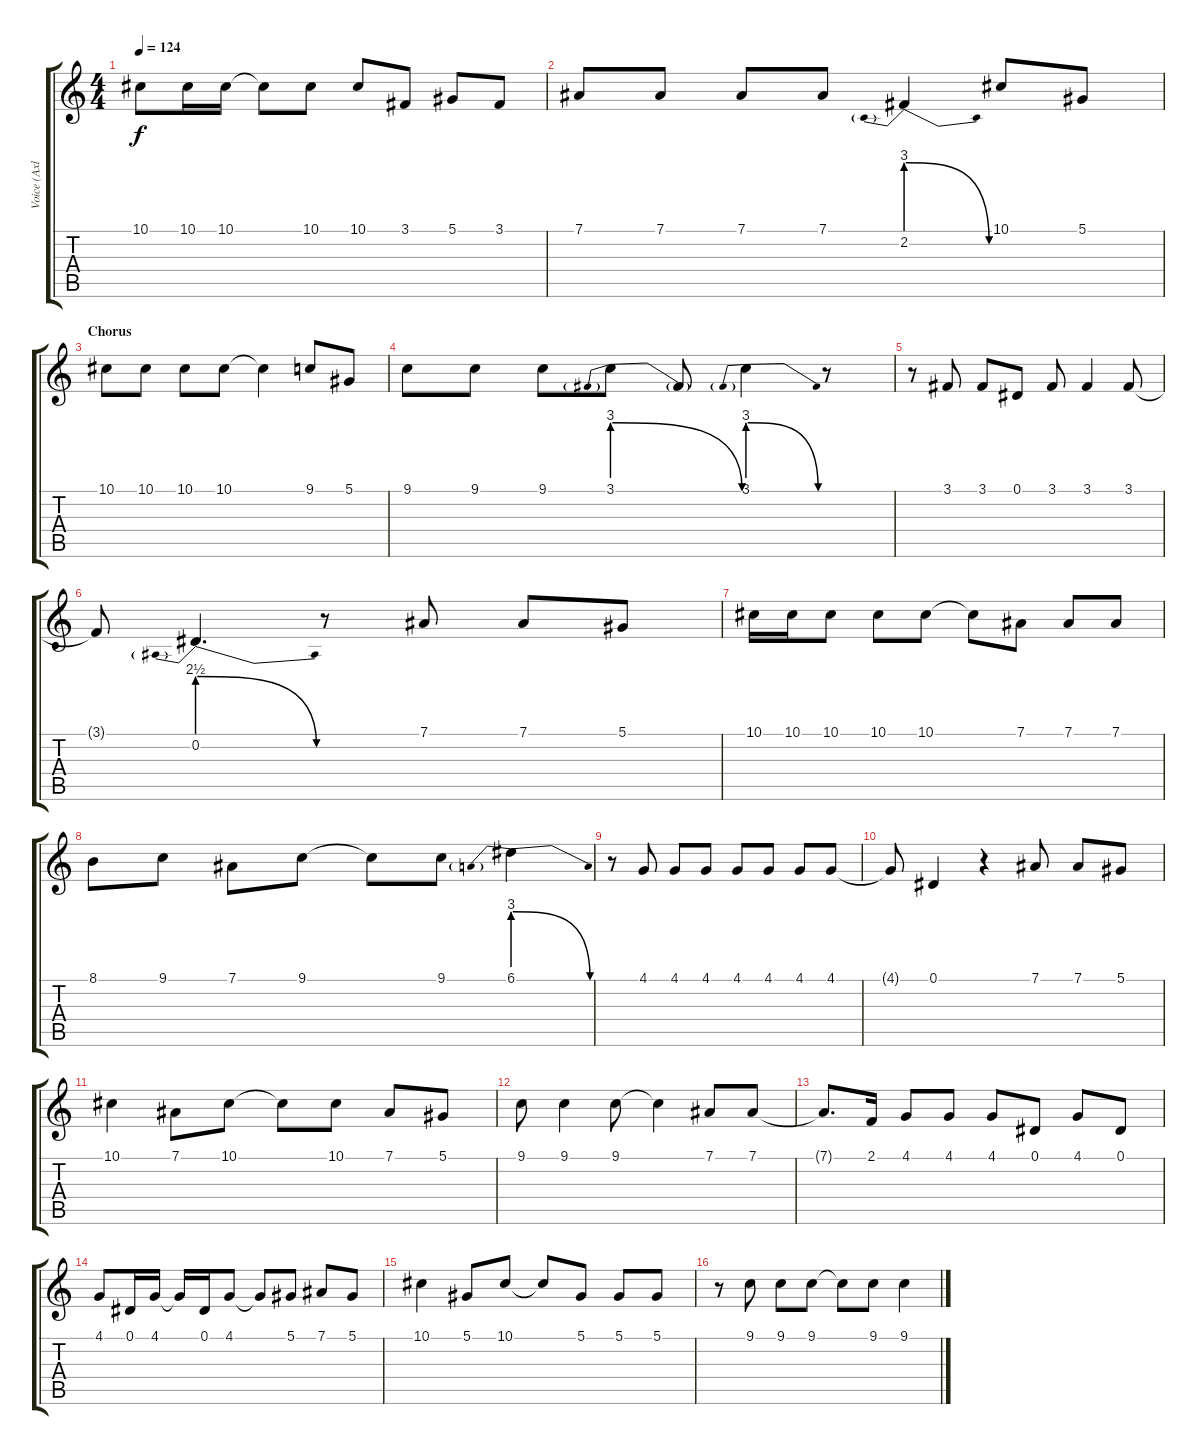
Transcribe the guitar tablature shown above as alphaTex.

\track ("Voice (Axl)" "Voice (Axl") {instrument lead2sawtooth}
\staff {score tabs}
\tuning (Eb4 Bb3 Gb3 Db3 Ab2 Eb2) {hide}
\ts (4 4)
\tempo 124
\clef g2
\ks c
10.1.8{dy f} 10.1.16 10.1.16 10.1{t}.8 10.1.8 10.1.8 3.1.8 5.1.8 3.1.8 |
7.1.8 7.1.8 7.1.8 7.1.8 2.2{be (prebendrelease 0 12 60 0)}.4 10.1.8 5.1.8 |
\section ("" "Chorus")
10.1.8 10.1.8 10.1.8 10.1.8 10.1{t}.4 9.1.8 5.1.8 |
9.1.8 9.1.8 9.1.8 3.1{be (prebendrelease 0 12 60 0)}.8 3.1{t}.8 3.1{be (prebendrelease 0 12 60 0)}.4 r.8 |
r.8 3.1.8 3.1.8 0.1.8 3.1.8 3.1.4 3.1.8 |
3.1{t}.8 0.2{be (prebendrelease 0 10 60 0)}.4{d} r.8 7.1.8 7.1.8 5.1.8 |
10.1.16 10.1.16 10.1.8 10.1.8 10.1.8 10.1{t}.8 7.1.8 7.1.8 7.1.8 |
8.1.8 9.1.8 7.1.8 9.1.8 9.1{t}.8 9.1.8 6.1{be (prebendrelease 0 12 60 0)}.4 |
r.8 4.1.8 4.1.8 4.1.8 4.1.8 4.1.8 4.1.8 4.1.8 |
4.1{t}.8 0.1.4 r.4 7.1.8 7.1.8 5.1.8 |
10.1.4 7.1.8 10.1.8 10.1{t}.8 10.1.8 7.1.8 5.1.8 |
9.1.8 9.1.4 9.1.8 9.1{t}.4 7.1.8 7.1.8 |
7.1{t}.8{d} 2.1.16 4.1.8 4.1.8 4.1.8 0.1.8 4.1.8 0.1.8 |
4.1.8 0.1.16 4.1.16 4.1{t}.16 0.1.16 4.1.8 4.1{t}.8 5.1.8 7.1.8 5.1.8 |
10.1.4 5.1.8 10.1.8 10.1{t}.8 5.1.8 5.1.8 5.1.8 |
r.8 9.1.8 9.1.8 9.1.8 9.1{t}.8 9.1.8 9.1.4
